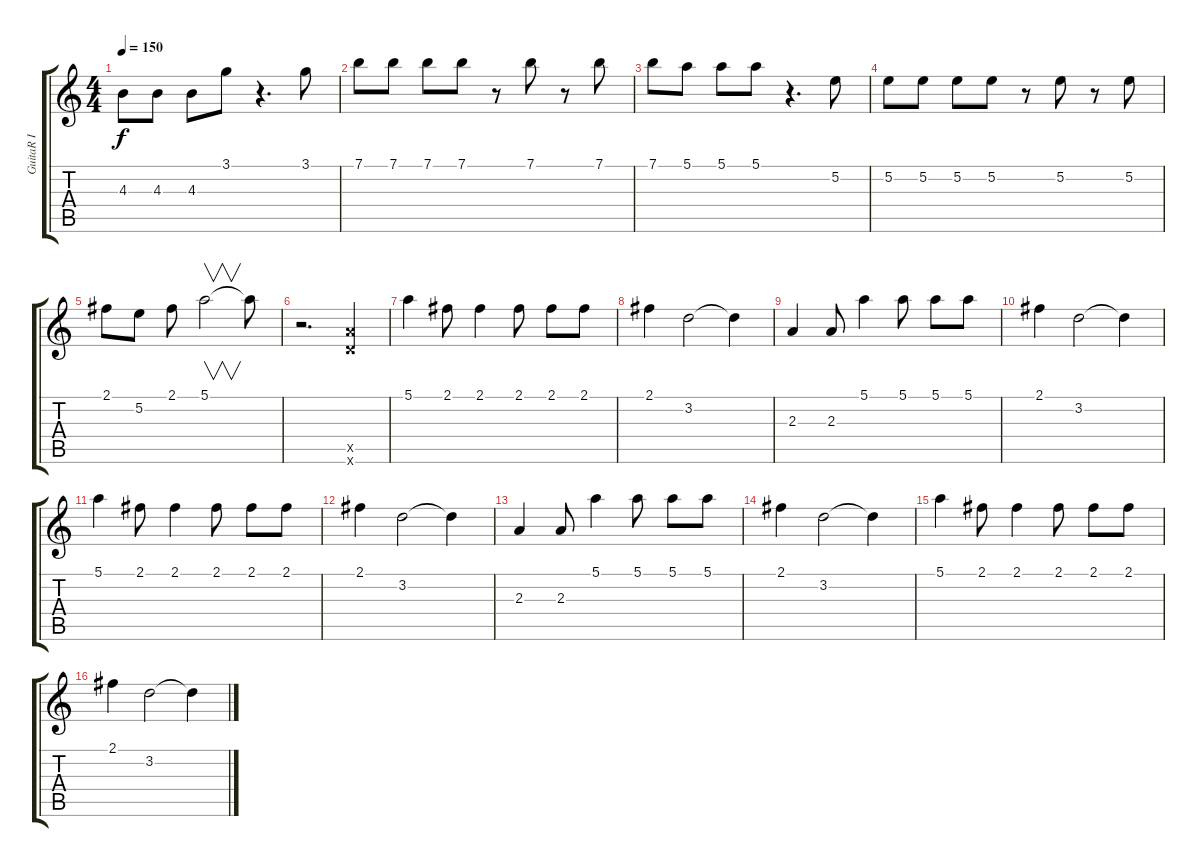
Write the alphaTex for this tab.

\track ("GuitaR I" "GuitaR I") {instrument distortionguitar}
\staff {score tabs}
\tuning (E4 B3 G3 D3 A2 E2) {hide}
\ts (4 4)
\tempo 150
\clef g2
\ks c
4.3.8{dy f} 4.3.8 4.3.8 3.1.8 r.4{d} 3.1.8 |
7.1.8 7.1.8 7.1.8 7.1.8 r.8 7.1.8 r.8 7.1.8 |
7.1.8 5.1.8 5.1.8 5.1.8 r.4{d} 5.2.8 |
5.2.8 5.2.8 5.2.8 5.2.8 r.8 5.2.8 r.8 5.2.8 |
2.1.8 5.2.8 2.1.8 5.1.2{v} 5.1{t}.8 |
r.2{d} (12.5{x} 10.6{x}).4 |
5.1.4{instrument overdrivenguitar} 2.1.8 2.1.4 2.1.8 2.1.8 2.1.8 |
2.1.4 3.2.2 3.2{t}.4 |
2.3.4 2.3.8 5.1.4 5.1.8 5.1.8 5.1.8 |
2.1.4 3.2.2 3.2{t}.4 |
5.1.4 2.1.8 2.1.4 2.1.8 2.1.8 2.1.8 |
2.1.4 3.2.2 3.2{t}.4 |
2.3.4 2.3.8 5.1.4 5.1.8 5.1.8 5.1.8 |
2.1.4 3.2.2 3.2{t}.4 |
5.1.4{instrument overdrivenguitar} 2.1.8 2.1.4 2.1.8 2.1.8 2.1.8 |
2.1.4 3.2.2 3.2{t}.4
